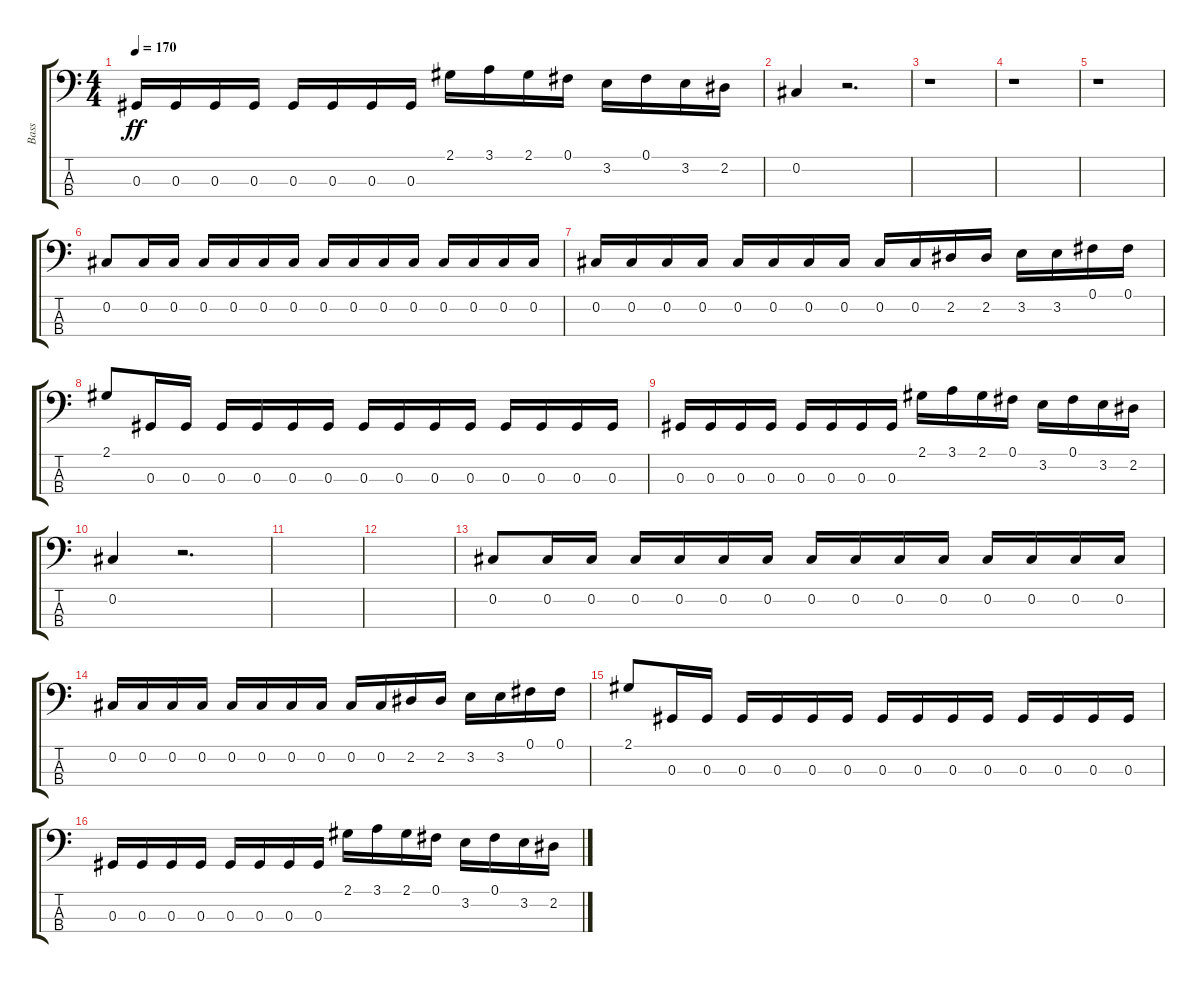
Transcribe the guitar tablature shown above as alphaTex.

\track ("Bass" "Bass") {instrument electricbassfinger}
\staff {score tabs}
\tuning (Gb2 Db2 Ab1 Eb1) {hide}
\ts (4 4)
\tempo 170
\clef f4
\ks c
0.3.16{dy ff} 0.3.16 0.3.16 0.3.16 0.3.16 0.3.16 0.3.16 0.3.16 2.1.16 3.1.16 2.1.16 0.1.16 3.2.16 0.1.16 3.2.16 2.2.16 |
0.2.4 r.2{d} |
r.1 |
r.1 |
r.1 |
0.2.8 0.2.16 0.2.16 0.2.16 0.2.16 0.2.16 0.2.16 0.2.16 0.2.16 0.2.16 0.2.16 0.2.16 0.2.16 0.2.16 0.2.16 |
0.2.16 0.2.16 0.2.16 0.2.16 0.2.16 0.2.16 0.2.16 0.2.16 0.2.16 0.2.16 2.2.16 2.2.16 3.2.16 3.2.16 0.1.16 0.1.16 |
2.1.8 0.3.16 0.3.16 0.3.16 0.3.16 0.3.16 0.3.16 0.3.16 0.3.16 0.3.16 0.3.16 0.3.16 0.3.16 0.3.16 0.3.16 |
0.3.16 0.3.16 0.3.16 0.3.16 0.3.16 0.3.16 0.3.16 0.3.16 2.1.16 3.1.16 2.1.16 0.1.16 3.2.16 0.1.16 3.2.16 2.2.16 |
0.2.4 r.2{d} |
|
|
0.2.8 0.2.16 0.2.16 0.2.16 0.2.16 0.2.16 0.2.16 0.2.16 0.2.16 0.2.16 0.2.16 0.2.16 0.2.16 0.2.16 0.2.16 |
0.2.16 0.2.16 0.2.16 0.2.16 0.2.16 0.2.16 0.2.16 0.2.16 0.2.16 0.2.16 2.2.16 2.2.16 3.2.16 3.2.16 0.1.16 0.1.16 |
2.1.8 0.3.16 0.3.16 0.3.16 0.3.16 0.3.16 0.3.16 0.3.16 0.3.16 0.3.16 0.3.16 0.3.16 0.3.16 0.3.16 0.3.16 |
0.3.16 0.3.16 0.3.16 0.3.16 0.3.16 0.3.16 0.3.16 0.3.16 2.1.16 3.1.16 2.1.16 0.1.16 3.2.16 0.1.16 3.2.16 2.2.16
